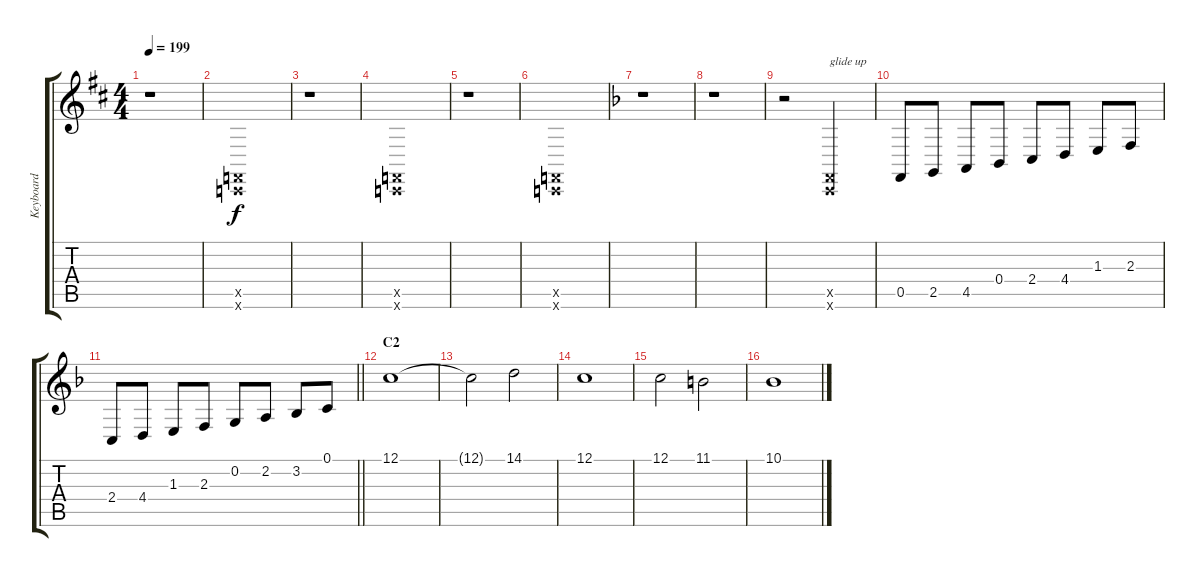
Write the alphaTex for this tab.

\track ("Keyboard" "Keyboard") {instrument synthstrings1}
\staff {score tabs}
\tuning (C4 G3 Eb3 Bb2 F2 C2) {hide}
\ts (4 4)
\tempo 199
\clef g2
\ks d
r.1{dy f} |
(0.5{x} 0.6{x}).1 |
r.1 |
(0.5{x} 0.6{x}).1 |
r.1 |
(0.5{x} 0.6{x}).1 |
\ks f
r.1 |
r.1 |
r.2{instrument synthbrass1} (0.5{x} 0.6{x}).2{txt "glide up"} |
0.5.8 2.5.8 4.5.8 0.4.8 2.4.8 4.4.8 1.3.8 2.3.8 |
\barLineRight lightlight
2.4.8 4.4.8 1.3.8 2.3.8 0.2.8 2.2.8 3.2.8 0.1.8 |
\section ("" "C2")
12.1.1{instrument synthstrings1} |
12.1{t}.2 14.1.2 |
12.1.1 |
12.1.2 11.1.2 |
10.1.1
